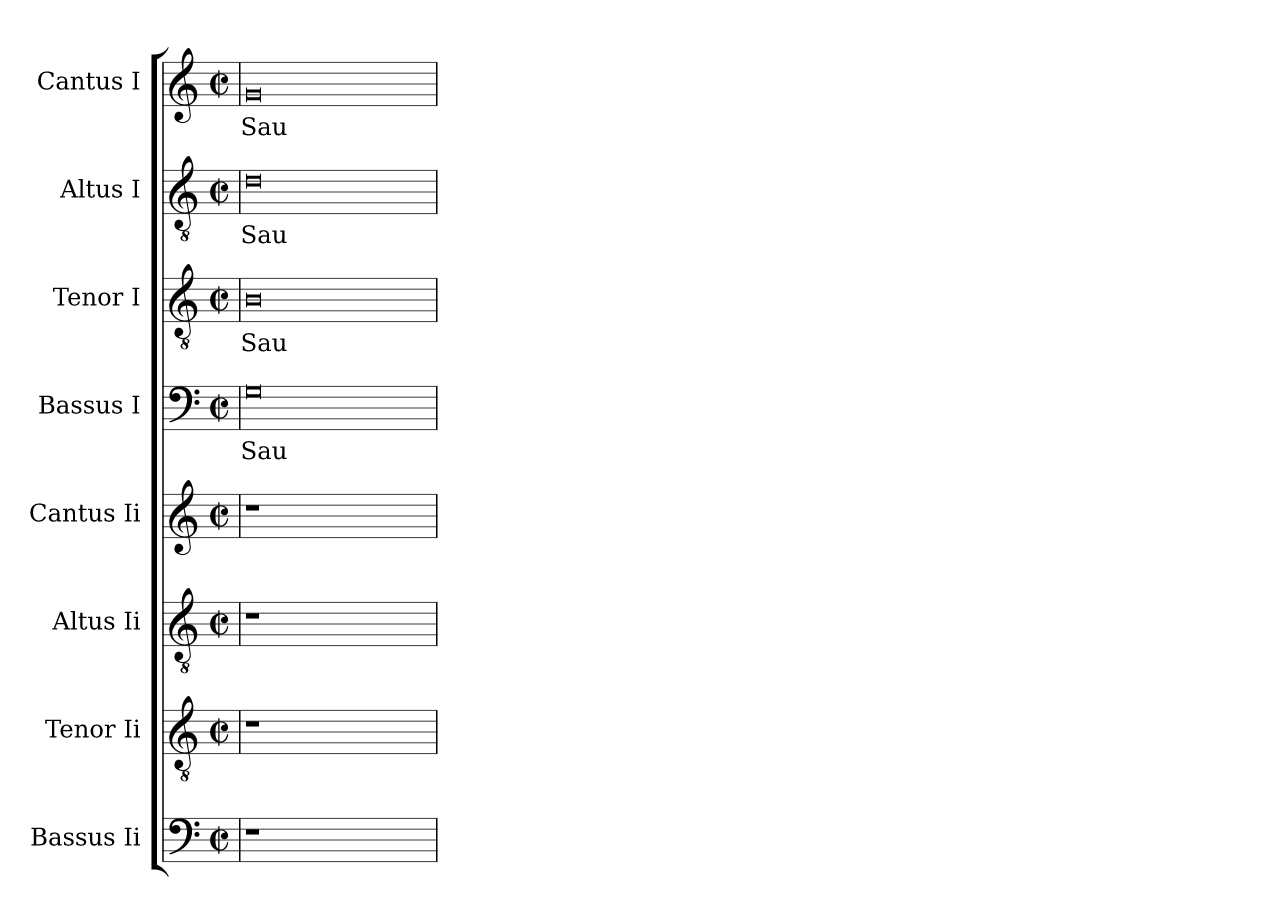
**kern	**kern	**kern	**kern	**kern	**text	**kern	**text	**kern	**text	**kern	**text
*part8	*part7	*part6	*part5	*part4	*part4	*part3	*part3	*part2	*part2	*part1	*part1
*staff8	*staff7	*staff6	*staff5	*staff4	*staff4	*staff3	*staff3	*staff2	*staff2	*staff1	*staff1
*I"Bassus Ii	*I"Tenor Ii	*I"Altus Ii	*I"Cantus Ii	*I"Bassus I	*	*I"Tenor I	*	*I"Altus I	*	*I"Cantus I	*
!!LO:PB:g=z
*stria5	*stria5	*stria5	*stria5	*stria5	*	*stria5	*	*stria5	*	*stria5	*
*clefF4	*clefGv2	*clefGv2	*clefG2	*clefF4	*	*clefGv2	*	*clefGv2	*	*clefG2	*
*M2/2	*M2/2	*M2/2	*M2/2	*M2/2	*	*M2/2	*	*M2/2	*	*M2/2	*
*met(c|)	*met(c|)	*met(c|)	*met(c|)	*met(c|)	*	*met(c|)	*	*met(c|)	*	*met(c|)	*
=1	=1	=1	=1	=1	=1!	=1	=1!	=1	=1!	=1!	=1!
!	!	!	!	!	!LO:LY:b:cj	!	!LO:LY:b:cj	!	!LO:LY:b:cj	!	!LO:LY:b:cj
1r	1r	1r	1r	0G	Sau-	0B	Sau	0d	Sau-	0g	Sau-
1ryy	1ryy	1ryy	1ryy	.	.	.	.	.	.	.	.
=	=	=	=	=	=	=	=	=	=	=	=
*-	*-	*-	*-	*-	*-	*-	*-	*-	*-	*-	*-
